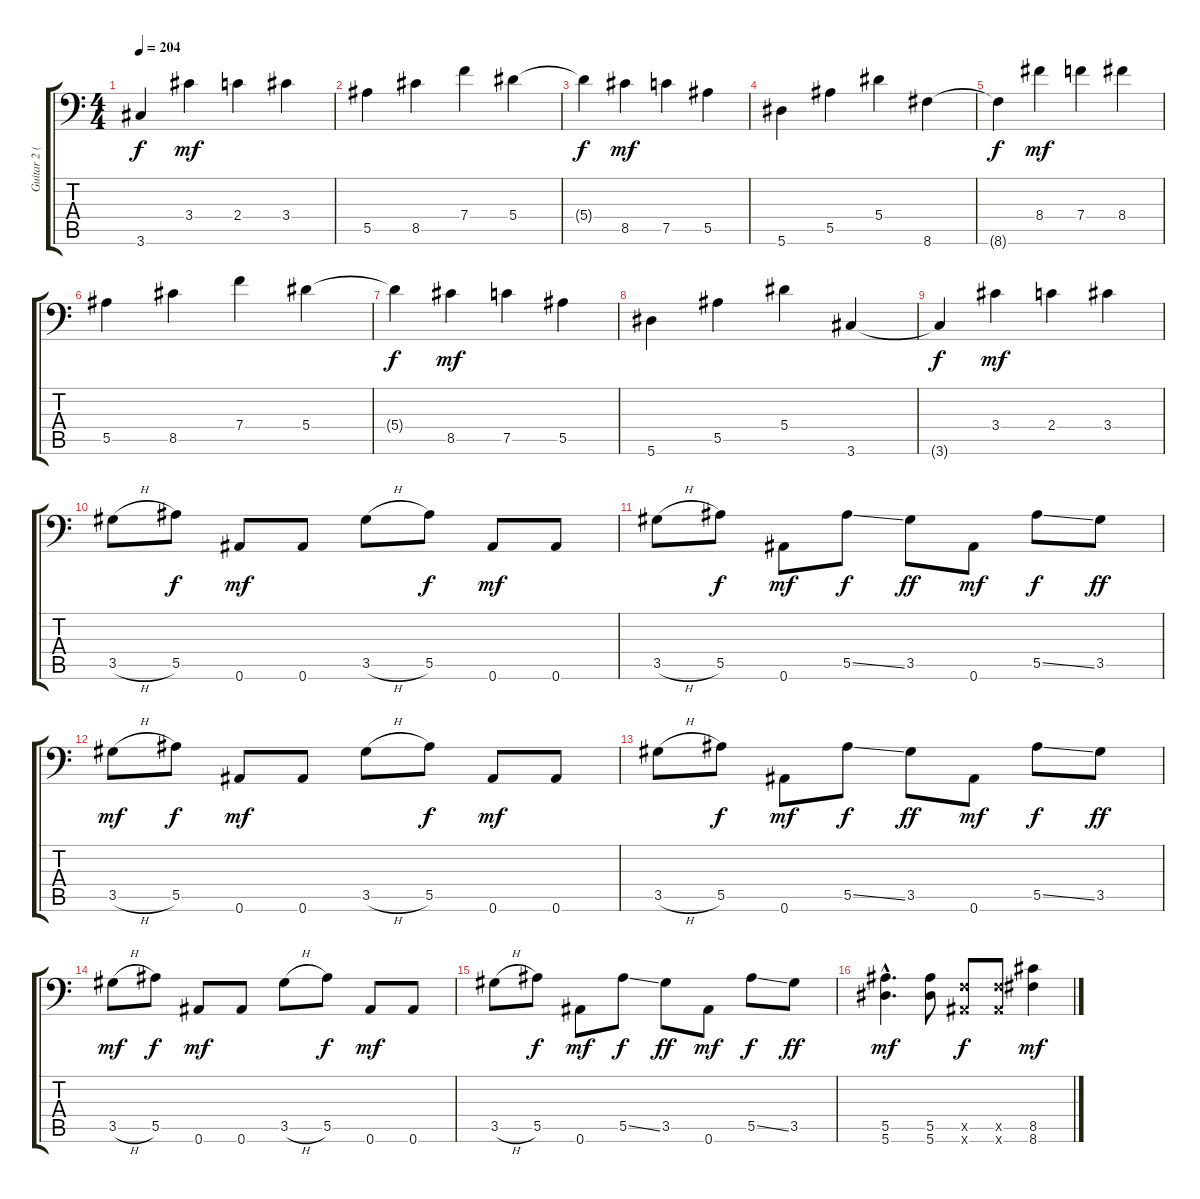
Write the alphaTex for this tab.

\track ("Guitar 2 (Lead)" "Guitar 2 (") {instrument distortionguitar}
\staff {score tabs}
\tuning (C4 G3 Eb3 Bb2 F2 Bb1) {hide}
\ts (4 4)
\tempo 204
\clef f4
\ks c
3.6{t}.4{dy f} 3.4.4{dy mf} 2.4.4 3.4.4 |
5.5.4 8.5.4 7.4.4 5.4.4 |
5.4{t}.4{dy f} 8.5.4{dy mf} 7.5.4 5.5.4 |
5.6.4 5.5.4 5.4.4 8.6.4 |
8.6{t}.4{dy f} 8.4.4{dy mf} 7.4.4 8.4.4 |
5.5.4 8.5.4 7.4.4 5.4.4 |
5.4{t}.4{dy f} 8.5.4{dy mf} 7.5.4 5.5.4 |
5.6.4 5.5.4 5.4.4 3.6.4 |
3.6{t}.4{dy f} 3.4.4{dy mf} 2.4.4 3.4.4 |
3.5{h}.8{instrument distortionguitar} 5.5.8{dy f} 0.6.8{dy mf} 0.6.8 3.5{h}.8 5.5.8{dy f} 0.6.8{dy mf} 0.6.8 |
3.5{h}.8 5.5.8{dy f} 0.6.8{dy mf} 5.5{ss}.8{dy f} 3.5.8{dy ff} 0.6.8{dy mf} 5.5{ss}.8{dy f} 3.5.8{dy ff} |
3.5{h}.8{dy mf} 5.5.8{dy f} 0.6.8{dy mf} 0.6.8 3.5{h}.8 5.5.8{dy f} 0.6.8{dy mf} 0.6.8 |
3.5{h}.8 5.5.8{dy f} 0.6.8{dy mf} 5.5{ss}.8{dy f} 3.5.8{dy ff} 0.6.8{dy mf} 5.5{ss}.8{dy f} 3.5.8{dy ff} |
3.5{h}.8{dy mf} 5.5.8{dy f} 0.6.8{dy mf} 0.6.8 3.5{h}.8 5.5.8{dy f} 0.6.8{dy mf} 0.6.8 |
3.5{h}.8 5.5.8{dy f} 0.6.8{dy mf} 5.5{ss}.8{dy f} 3.5.8{dy ff} 0.6.8{dy mf} 5.5{ss}.8{dy f} 3.5.8{dy ff} |
(5.5{hac} 5.6{hac}).4{d dy mf} (5.5 5.6).8 (0.5{x} 0.6{x}).8{dy f} (0.5{x} 0.6{x}).8 (8.5 8.6).4{dy mf}
